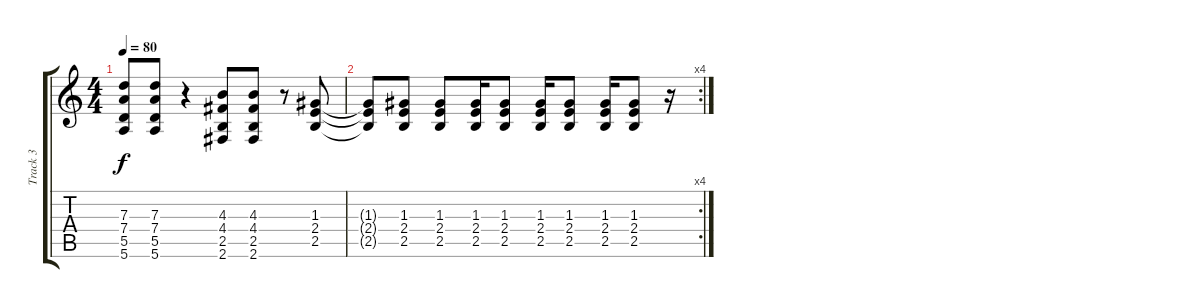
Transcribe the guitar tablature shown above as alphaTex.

\track ("Track 3" "Track 3") {instrument acousticguitarsteel}
\staff {score tabs}
\tuning (E4 B3 G3 D3 A2 E2) {hide}
\ts (4 4)
\tempo 80
\clef g2
\ks c
(7.3 7.4 5.5 5.6).8{dy f} (7.3 7.4 5.5 5.6).8 r.4 (4.3 4.4 2.5 2.6).8 (4.3 4.4 2.5 2.6).8 r.8 (1.3 2.4 2.5).8 |
\rc 4
(1.3{t} 2.4{t} 2.5{t}).8 (1.3 2.4 2.5).8 (1.3 2.4 2.5).8 (1.3 2.4 2.5).16 (1.3 2.4 2.5).8 (1.3 2.4 2.5).16 (1.3 2.4 2.5).8 (1.3 2.4 2.5).16 (1.3 2.4 2.5).8 r.16
